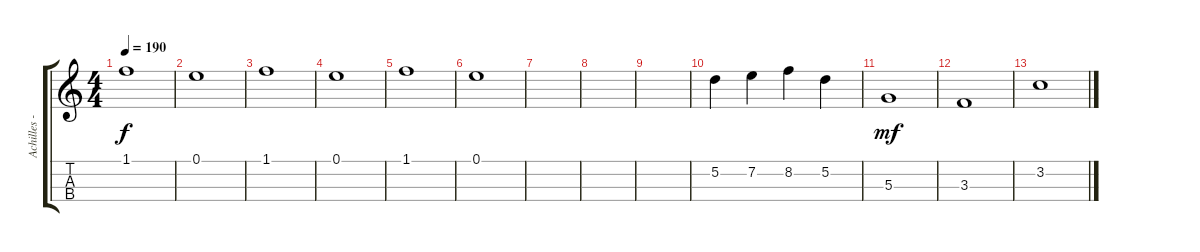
\track ("Achilles - Violin" "Achilles -") {instrument violin}
\staff {score tabs}
\tuning (E5 A4 D4 G3) {hide}
\ts (4 4)
\tempo 190
\clef g2
\ks c
1.1.1{dy f} |
0.1.1{volume 5} |
1.1.1{volume 13} |
0.1.1{volume 5} |
1.1.1{volume 13} |
0.1.1{volume 5} |
|
|
|
5.2.4{volume 13} 7.2.4 8.2.4 5.2.4 |
5.3.1{dy mf} |
3.3.1 |
3.2.1
